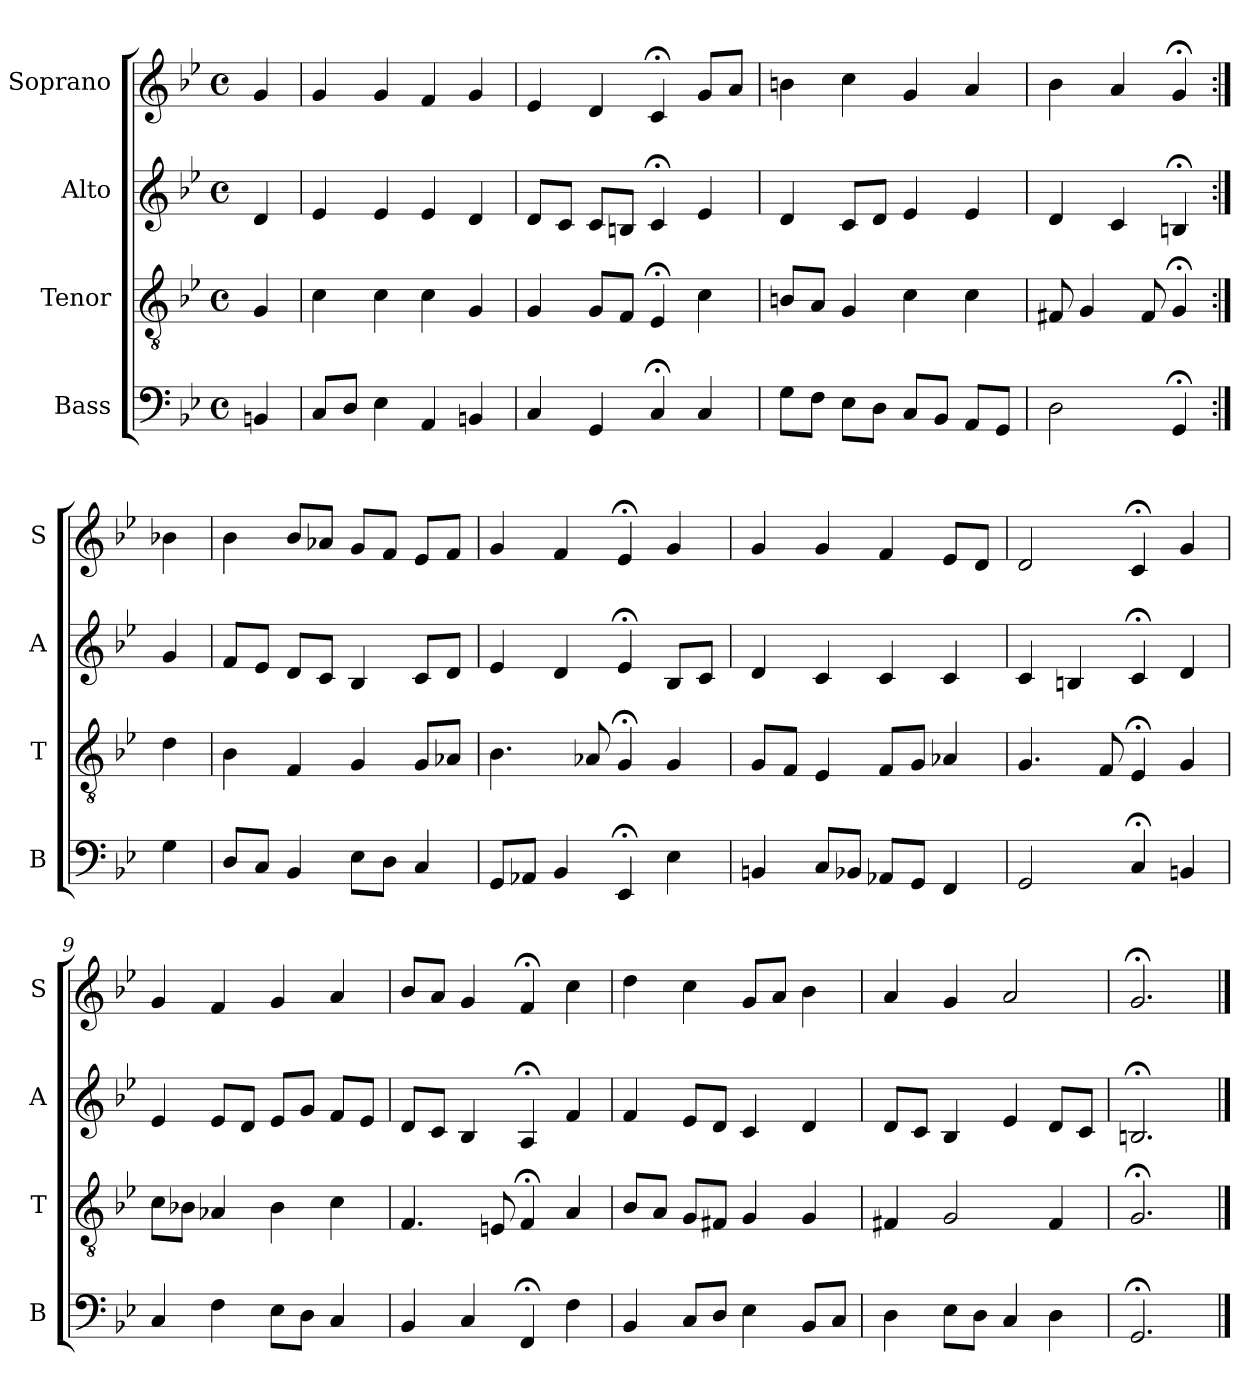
**kern	**kern	**kern	**kern
*part4	*part3	*part2	*part1
*staff4	*staff3	*staff2	*staff1
*I"Bass	*I"Tenor	*I"Alto	*I"Soprano
*I'B	*I'T	*I'A	*I'S
*clefF4	*clefGv2	*clefG2	*clefG2
*k[b-e-]	*k[b-e-]	*k[b-e-]	*k[b-e-]
*g:	*g:	*g:	*g:
*M4/4	*M4/4	*M4/4	*M4/4
*met(c)	*met(c)	*met(c)	*met(c)
*MM100	*MM100	*MM100	*MM100
=	=	=	=
4BBni	4Gi	4d	4g
=1	=1	=1	=1
8CiL	4ci	4e-	4g
8DJ	.	.	.
4E-	4c	4e-	4g
4AA	4c	4e-	4f
4BBn	4G	4d	4g
=2	=2	=2	=2
4C	4G	8dL	4e-
.	.	8cJ	.
4GG	8GL	8cL	4d
.	8FJ	8BnJ	.
4C;<	4E-;<	4c;<	4c;<
4C	4c	4e-	8gL
.	.	.	8aJ
=3	=3	=3	=3
8GL	8BnL	4d	4bn
8FJ	8AJ	.	.
8E-L	4G	8cL	4cc
8DJ	.	8dJ	.
8CL	4c	4e-	4g
8BB-J	.	.	.
8AAL	4c	4e-	4a
8GGJ	.	.	.
=4	=4	=4	=4
2D	8F#X	4d	4b-
.	4G	.	.
.	.	4c	4a
.	8F#	.	.
4GG;<	4G;<	4Bn;<	4g;<
=:|!	=:|!	=:|!	=:|!
4G	4d	4g	4b-X
=5	=5	=5	=5
8DL	4B-	8fL	4b-
8CJ	.	8e-J	.
4BB-	4F	8dL	8b-L
.	.	8cJ	8a-XJ
8E-L	4G	4B-	8gL
8DJ	.	.	8fJ
4C	8GL	8cL	8e-L
.	8A-XJ	8dJ	8fJ
=6	=6	=6	=6
8GGL	4.B-	4e-	4g
8AA-XJ	.	.	.
4BB-	.	4d	4f
.	8A-X	.	.
4EE-;<	4G;<	4e-;<	4e-;<
4E-	4G	8B-L	4g
.	.	8cJ	.
=7	=7	=7	=7
4BBn	8GL	4d	4g
.	8FJ	.	.
8CL	4E-	4c	4g
8BB-XJ	.	.	.
8AA-XL	8FL	4c	4f
8GGJ	8GJ	.	.
4FF	4A-X	4c	8e-L
.	.	.	8dJ
=8	=8	=8	=8
2GG	4.G	4c	2d
.	.	4Bn	.
.	8F	.	.
4C;<	4E-;<i	4c;<	4c;<i
4BBni	4Gi	4d	4gi
=9	=9	=9	=9
4Ci	8ciL	4e-	4g
.	8B-XJ	.	.
4F	4A-X	8e-L	4f
.	.	8dJ	.
8E-L	4B-	8e-L	4g
8DJ	.	8gJ	.
4C	4c	8fL	4a
.	.	8e-J	.
=10	=10	=10	=10
4BB-	4.F	8dL	8b-L
.	.	8cJ	8aJ
4C	.	4B-	4g
.	8En	.	.
4FF;<	4F;<	4A;<	4f;<
4F	4A	4f	4cc
=11	=11	=11	=11
4BB-	8B-L	4f	4dd
.	8AJ	.	.
8CL	8GL	8e-L	4cc
8DJ	8F#XJ	8dJ	.
4E-	4G	4c	8gL
.	.	.	8aJ
8BB-L	4G	4d	4b-
8CJ	.	.	.
=12	=12	=12	=12
4D	4F#X	8dL	4a
.	.	8cJ	.
8E-L	2G	4B-	4g
8DJ	.	.	.
4C	.	4e-	2a
4D	4F#	8dL	.
.	.	8cJ	.
=13	=13	=13	=13
2.GG;<	2.G;<	2.Bn;<	2.g;<
==	==	==	==
*-	*-	*-	*-
